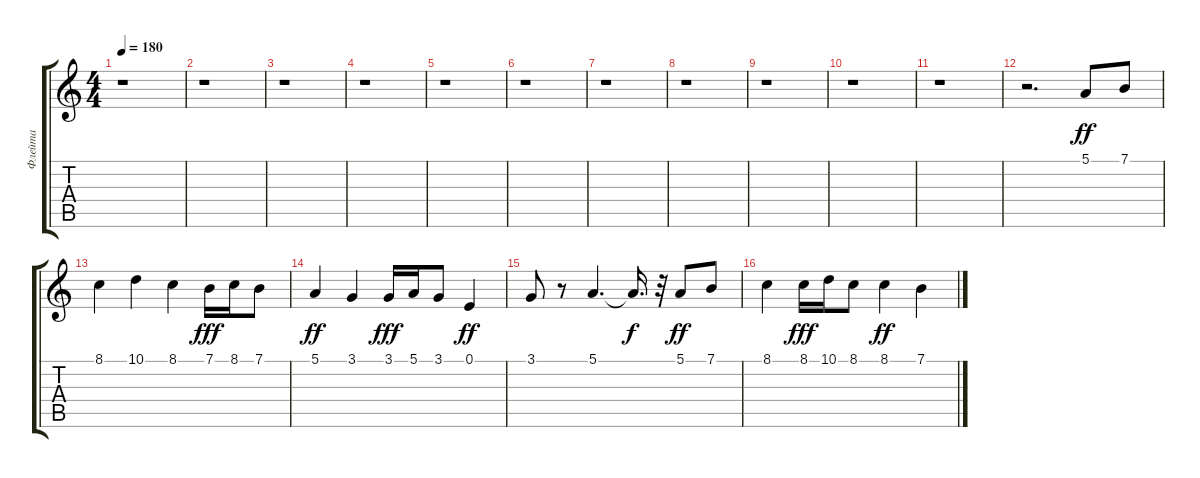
\track ("Флейта" "Флейта") {instrument flute}
\staff {score tabs}
\tuning (E4 B3 G3 D3 A2 E2) {hide}
\ts (4 4)
\tempo 180
\clef g2
\ks c
r.1{dy ff instrument flute} |
r.1 |
r.1 |
r.1 |
r.1 |
r.1 |
r.1 |
r.1 |
r.1 |
r.1 |
r.1 |
r.2{d} 5.1.8 7.1.8 |
8.1.4 10.1.4 8.1.4 7.1.16{dy fff} 8.1.16 7.1.8 |
5.1.4{dy ff} 3.1.4 3.1.16{dy fff} 5.1.16 3.1.8 0.1.4{dy ff} |
3.1.8 r.8 5.1.4{d} 5.1{t}.16{d dy f} r.32 5.1.8{dy ff balance 1} 7.1.8 |
8.1.4 8.1.16{dy fff} 10.1.16 8.1.8 8.1.4{dy ff} 7.1.4
